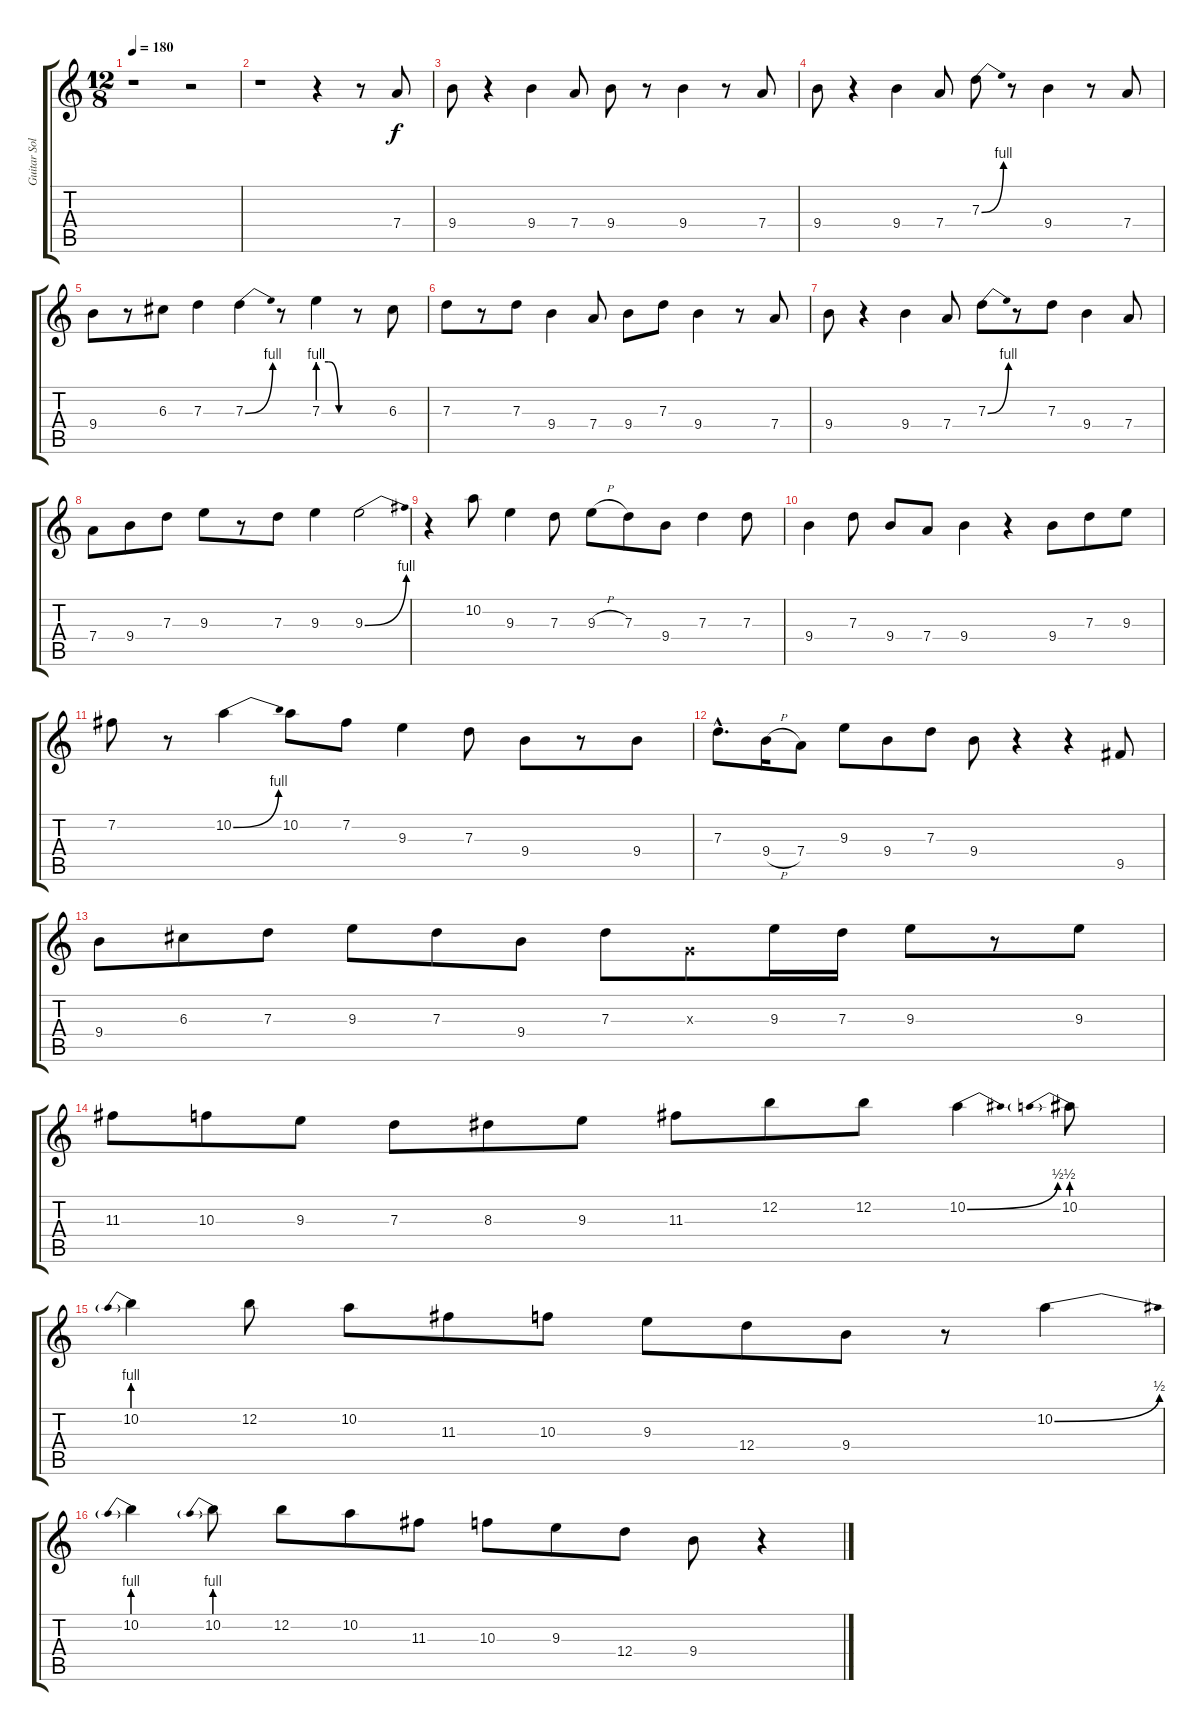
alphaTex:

\track ("Guitar Solo" "Guitar Sol") {instrument distortionguitar}
\staff {score tabs}
\tuning (E4 B3 G3 D3 A2 E2) {hide}
\ts (12 8)
\tempo 180
\clef g2
\ks c
r.1{dy f instrument distortionguitar} r.2 |
r.1 r.4 r.8 7.4.8 |
9.4.8 r.4 9.4.4 7.4.8 9.4.8 r.8 9.4.4 r.8 7.4.8 |
9.4.8 r.4 9.4.4 7.4.8 7.3{be (bend 0 0 60 4)}.8 r.8 9.4.4 r.8 7.4.8 |
9.4.8 r.8 6.3.8 7.3.4 7.3{be (bend 0 0 60 4)}.4 r.8 7.3{be (custom 0 4 20 4 40 0 60 0)}.4 r.8 6.3.8 |
7.3.8 r.8 7.3.8 9.4.4 7.4.8 9.4.8 7.3.8 9.4.4 r.8 7.4.8 |
9.4.8 r.4 9.4.4 7.4.8 7.3{be (bend 0 0 60 4)}.8 r.8 7.3.8 9.4.4 7.4.8 |
7.4.8 9.4.8 7.3.8 9.3.8 r.8 7.3.8 9.3.4 9.3{be (bend 0 0 60 4)}.2 |
r.4 10.2.8 9.3.4 7.3.8 9.3{h}.8 7.3.8 9.4.8 7.3.4 7.3.8 |
9.4.4 7.3.8 9.4.8 7.4.8 9.4.4 r.4 9.4.8 7.3.8 9.3.8 |
7.2.8 r.8 10.2{be (bend 0 0 60 4)}.4 10.2.8 7.2.8 9.3.4 7.3.8 9.4.8 r.8 9.4.8 |
7.3{hac}.8{d} 9.4{h}.16 7.4.8 9.3.8 9.4.8 7.3.8 9.4.8 r.4 r.4 9.5.8 |
9.4.8 6.3.8 7.3.8 9.3.8 7.3.8 9.4.8 7.3.8 0.3{x}.8 9.3.16 7.3.16 9.3.8 r.8 9.3.8 |
11.3.8 10.3.8 9.3.8 7.3.8 8.3.8 9.3.8 11.3.8 12.2.8 12.2.8 10.2{be (bend 0 0 60 2)}.4 10.2{be (prebend 0 2 60 2)}.8 |
10.2{be (prebend 0 4 60 4)}.4 12.2.8 10.2.8 11.3.8 10.3.8 9.3.8 12.4.8 9.4.8 r.8 10.2{be (bend 0 0 60 2)}.4 |
10.2{be (prebend 0 4 60 4)}.4 10.2{be (prebend 0 4 60 4)}.8 12.2.8 10.2.8 11.3.8 10.3.8 9.3.8 12.4.8 9.4.8 r.4
